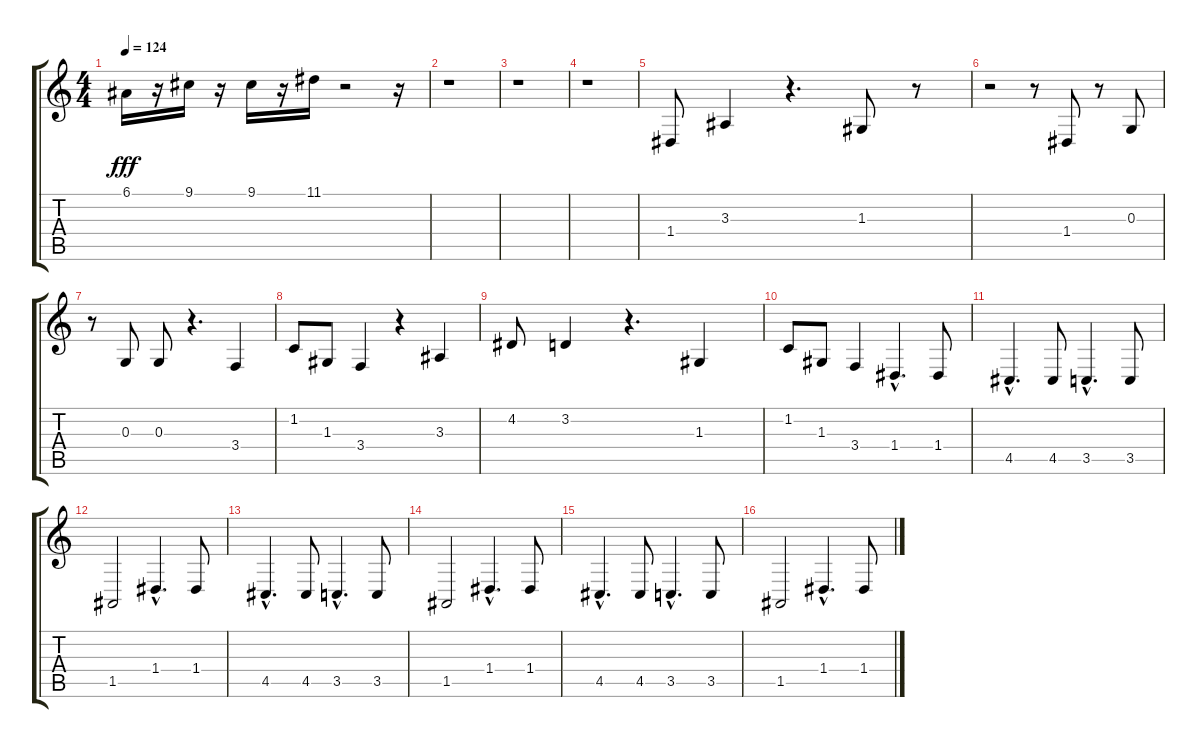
\track "" {instrument pad8sweep}
\staff {score tabs}
\tuning (E4 B3 G3 D3 A2 E2) {hide}
\ts (4 4)
\tempo 124
\clef g2
\ks c
6.1.16{dy fff} r.16 9.1.16 r.16 9.1.16 r.16 11.1.16 r.2 r.16 |
r.1 |
r.1 |
r.1 |
1.4.8{volume 13 instrument acousticguitarsteel} 3.3.4 r.4{d} 1.3.8 r.8 |
r.2 r.8 1.4.8 r.8 0.3.8 |
r.8 0.3.8 0.3.8 r.4{d} 3.4.4{volume 13 balance 0 instrument acousticguitarsteel} |
1.2.8 1.3.8 3.4.4 r.4 3.3.4 |
4.2.8 3.2.4 r.4{d} 1.3.4 |
1.2.8 1.3.8 3.4.4 1.4{hac}.4{d} 1.4.8 |
4.5{hac}.4{d} 4.5.8 3.5{hac}.4{d} 3.5.8 |
1.5.2 1.4{hac}.4{d volume 12} 1.4.8 |
4.5{hac}.4{d} 4.5.8 3.5{hac}.4{d} 3.5.8 |
1.5.2 1.4{hac}.4{d volume 11} 1.4.8 |
4.5{hac}.4{d} 4.5.8 3.5{hac}.4{d} 3.5.8 |
1.5.2 1.4{hac}.4{d volume 10} 1.4.8
